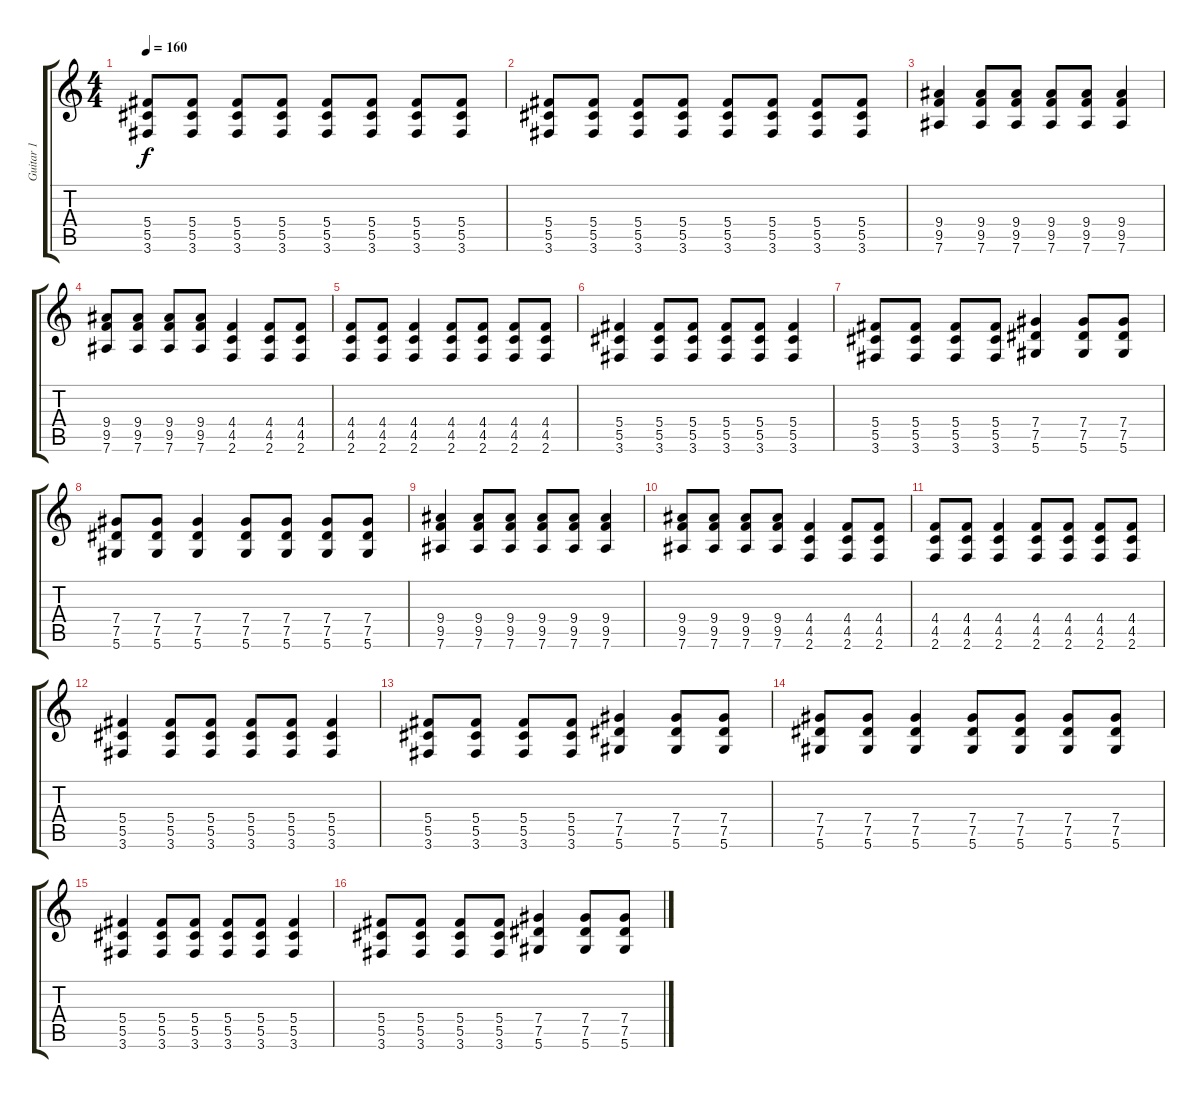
\track ("Guitar 1" "Guitar 1") {instrument distortionguitar}
\staff {score tabs}
\tuning (Eb4 Bb3 Gb3 Db3 Ab2 Eb2) {hide}
\ts (4 4)
\tempo 160
\clef g2
\ks c
(5.4 5.5 3.6).8{dy f} (5.4 5.5 3.6).8 (5.4 5.5 3.6).8 (5.4 5.5 3.6).8 (5.4 5.5 3.6).8 (5.4 5.5 3.6).8 (5.4 5.5 3.6).8 (5.4 5.5 3.6).8 |
(5.4 5.5 3.6).8 (5.4 5.5 3.6).8 (5.4 5.5 3.6).8 (5.4 5.5 3.6).8 (5.4 5.5 3.6).8 (5.4 5.5 3.6).8 (5.4 5.5 3.6).8 (5.4 5.5 3.6).8 |
(9.4 9.5 7.6).4 (9.4 9.5 7.6).8 (9.4 9.5 7.6).8 (9.4 9.5 7.6).8 (9.4 9.5 7.6).8 (9.4 9.5 7.6).4 |
(9.4 9.5 7.6).8 (9.4 9.5 7.6).8 (9.4 9.5 7.6).8 (9.4 9.5 7.6).8 (4.4 4.5 2.6).4 (4.4 4.5 2.6).8 (4.4 4.5 2.6).8 |
(4.4 4.5 2.6).8 (4.4 4.5 2.6).8 (4.4 4.5 2.6).4 (4.4 4.5 2.6).8 (4.4 4.5 2.6).8 (4.4 4.5 2.6).8 (4.4 4.5 2.6).8 |
(5.4 5.5 3.6).4 (5.4 5.5 3.6).8 (5.4 5.5 3.6).8 (5.4 5.5 3.6).8 (5.4 5.5 3.6).8 (5.4 5.5 3.6).4 |
(5.4 5.5 3.6).8 (5.4 5.5 3.6).8 (5.4 5.5 3.6).8 (5.4 5.5 3.6).8 (7.4 7.5 5.6).4 (7.4 7.5 5.6).8 (7.4 7.5 5.6).8 |
(7.4 7.5 5.6).8 (7.4 7.5 5.6).8 (7.4 7.5 5.6).4 (7.4 7.5 5.6).8 (7.4 7.5 5.6).8 (7.4 7.5 5.6).8 (7.4 7.5 5.6).8 |
(9.4 9.5 7.6).4 (9.4 9.5 7.6).8 (9.4 9.5 7.6).8 (9.4 9.5 7.6).8 (9.4 9.5 7.6).8 (9.4 9.5 7.6).4 |
(9.4 9.5 7.6).8 (9.4 9.5 7.6).8 (9.4 9.5 7.6).8 (9.4 9.5 7.6).8 (4.4 4.5 2.6).4 (4.4 4.5 2.6).8 (4.4 4.5 2.6).8 |
(4.4 4.5 2.6).8 (4.4 4.5 2.6).8 (4.4 4.5 2.6).4 (4.4 4.5 2.6).8 (4.4 4.5 2.6).8 (4.4 4.5 2.6).8 (4.4 4.5 2.6).8 |
(5.4 5.5 3.6).4 (5.4 5.5 3.6).8 (5.4 5.5 3.6).8 (5.4 5.5 3.6).8 (5.4 5.5 3.6).8 (5.4 5.5 3.6).4 |
(5.4 5.5 3.6).8 (5.4 5.5 3.6).8 (5.4 5.5 3.6).8 (5.4 5.5 3.6).8 (7.4 7.5 5.6).4 (7.4 7.5 5.6).8 (7.4 7.5 5.6).8 |
(7.4 7.5 5.6).8 (7.4 7.5 5.6).8 (7.4 7.5 5.6).4 (7.4 7.5 5.6).8 (7.4 7.5 5.6).8 (7.4 7.5 5.6).8 (7.4 7.5 5.6).8 |
(5.4 5.5 3.6).4 (5.4 5.5 3.6).8 (5.4 5.5 3.6).8 (5.4 5.5 3.6).8 (5.4 5.5 3.6).8 (5.4 5.5 3.6).4 |
(5.4 5.5 3.6).8 (5.4 5.5 3.6).8 (5.4 5.5 3.6).8 (5.4 5.5 3.6).8 (7.4 7.5 5.6).4 (7.4 7.5 5.6).8 (7.4 7.5 5.6).8
